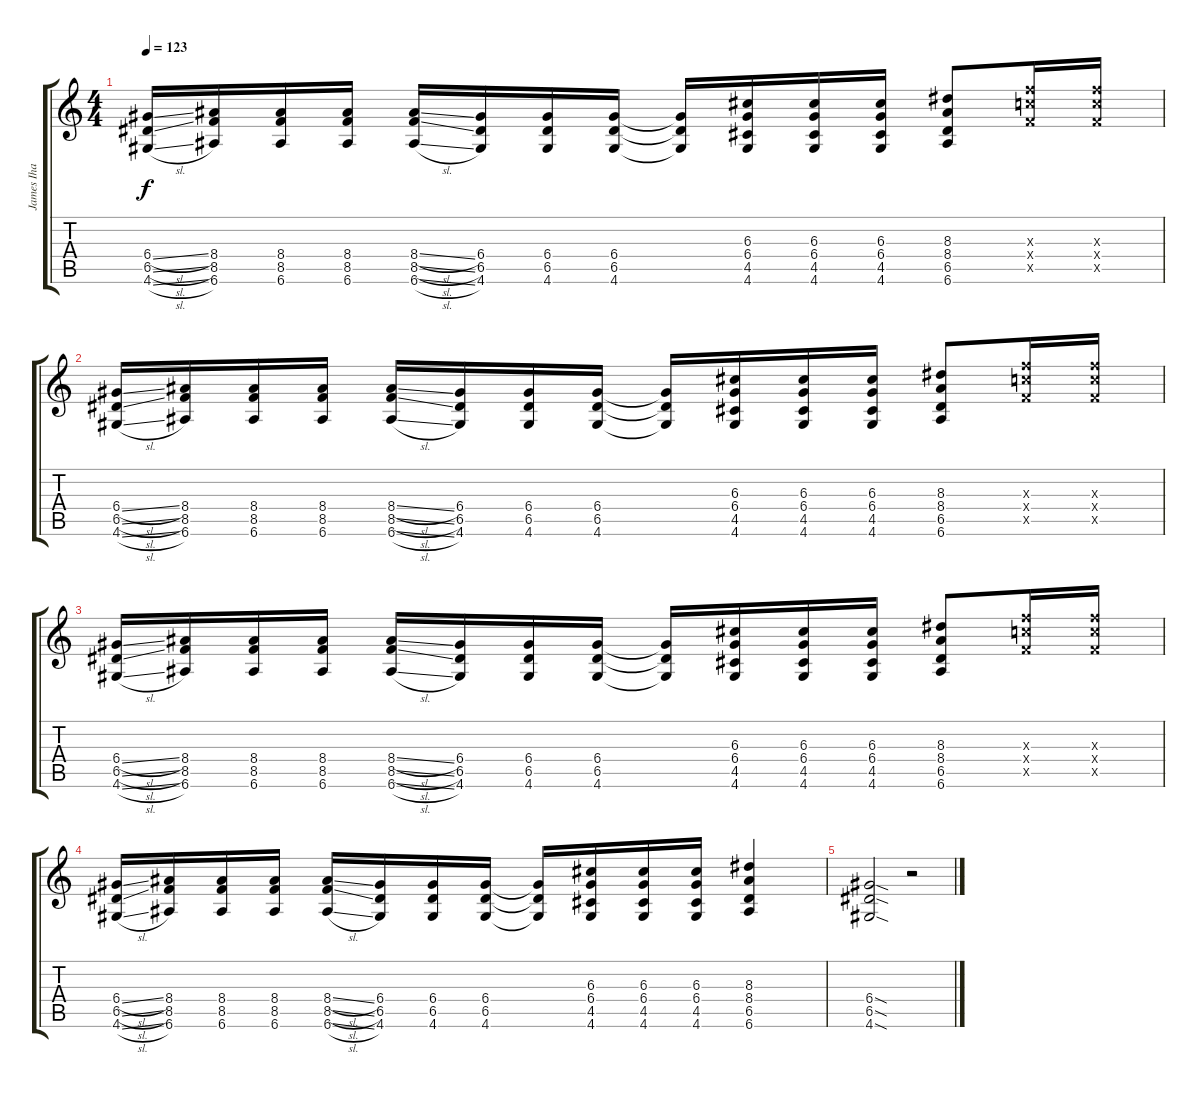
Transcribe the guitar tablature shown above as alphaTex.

\track ("James Iha" "James Iha") {instrument distortionguitar}
\staff {score tabs}
\tuning (E4 B3 G3 D3 A2 E2) {hide}
\ts (4 4)
\tempo 123
\clef g2
\ks c
(6.4{sl} 6.5{sl} 4.6{sl}).16{dy f} (8.4 8.5 6.6).16 (8.4 8.5 6.6).16 (8.4 8.5 6.6).16 (8.4{sl} 8.5{sl} 6.6{sl}).16 (6.4 6.5 4.6).16 (6.4 6.5 4.6).16 (6.4 6.5 4.6).16 (6.4{t} 6.5{t} 4.6{t}).16 (6.3 6.4 4.5 4.6).16 (6.3 6.4 4.5 4.6).16 (6.3 6.4 4.5 4.6).16 (8.3 8.4 6.5 6.6).8 (10.3{x} 10.4{x} 8.5{x}).16 (10.3{x} 10.4{x} 8.5{x}).16 |
(6.4{sl} 6.5{sl} 4.6{sl}).16 (8.4 8.5 6.6).16 (8.4 8.5 6.6).16 (8.4 8.5 6.6).16 (8.4{sl} 8.5{sl} 6.6{sl}).16 (6.4 6.5 4.6).16 (6.4 6.5 4.6).16 (6.4 6.5 4.6).16 (6.4{t} 6.5{t} 4.6{t}).16 (6.3 6.4 4.5 4.6).16 (6.3 6.4 4.5 4.6).16 (6.3 6.4 4.5 4.6).16 (8.3 8.4 6.5 6.6).8 (10.3{x} 10.4{x} 8.5{x}).16 (10.3{x} 10.4{x} 8.5{x}).16 |
(6.4{sl} 6.5{sl} 4.6{sl}).16 (8.4 8.5 6.6).16 (8.4 8.5 6.6).16 (8.4 8.5 6.6).16 (8.4{sl} 8.5{sl} 6.6{sl}).16 (6.4 6.5 4.6).16 (6.4 6.5 4.6).16 (6.4 6.5 4.6).16 (6.4{t} 6.5{t} 4.6{t}).16 (6.3 6.4 4.5 4.6).16 (6.3 6.4 4.5 4.6).16 (6.3 6.4 4.5 4.6).16 (8.3 8.4 6.5 6.6).8 (10.3{x} 10.4{x} 8.5{x}).16 (10.3{x} 10.4{x} 8.5{x}).16 |
(6.4{sl} 6.5{sl} 4.6{sl}).16 (8.4 8.5 6.6).16 (8.4 8.5 6.6).16 (8.4 8.5 6.6).16 (8.4{sl} 8.5{sl} 6.6{sl}).16 (6.4 6.5 4.6).16 (6.4 6.5 4.6).16 (6.4 6.5 4.6).16 (6.4{t} 6.5{t} 4.6{t}).16 (6.3 6.4 4.5 4.6).16 (6.3 6.4 4.5 4.6).16 (6.3 6.4 4.5 4.6).16 (8.3 8.4 6.5 6.6).4 |
(6.4{sod} 6.5{sod} 4.6{sod}).2 r.2
